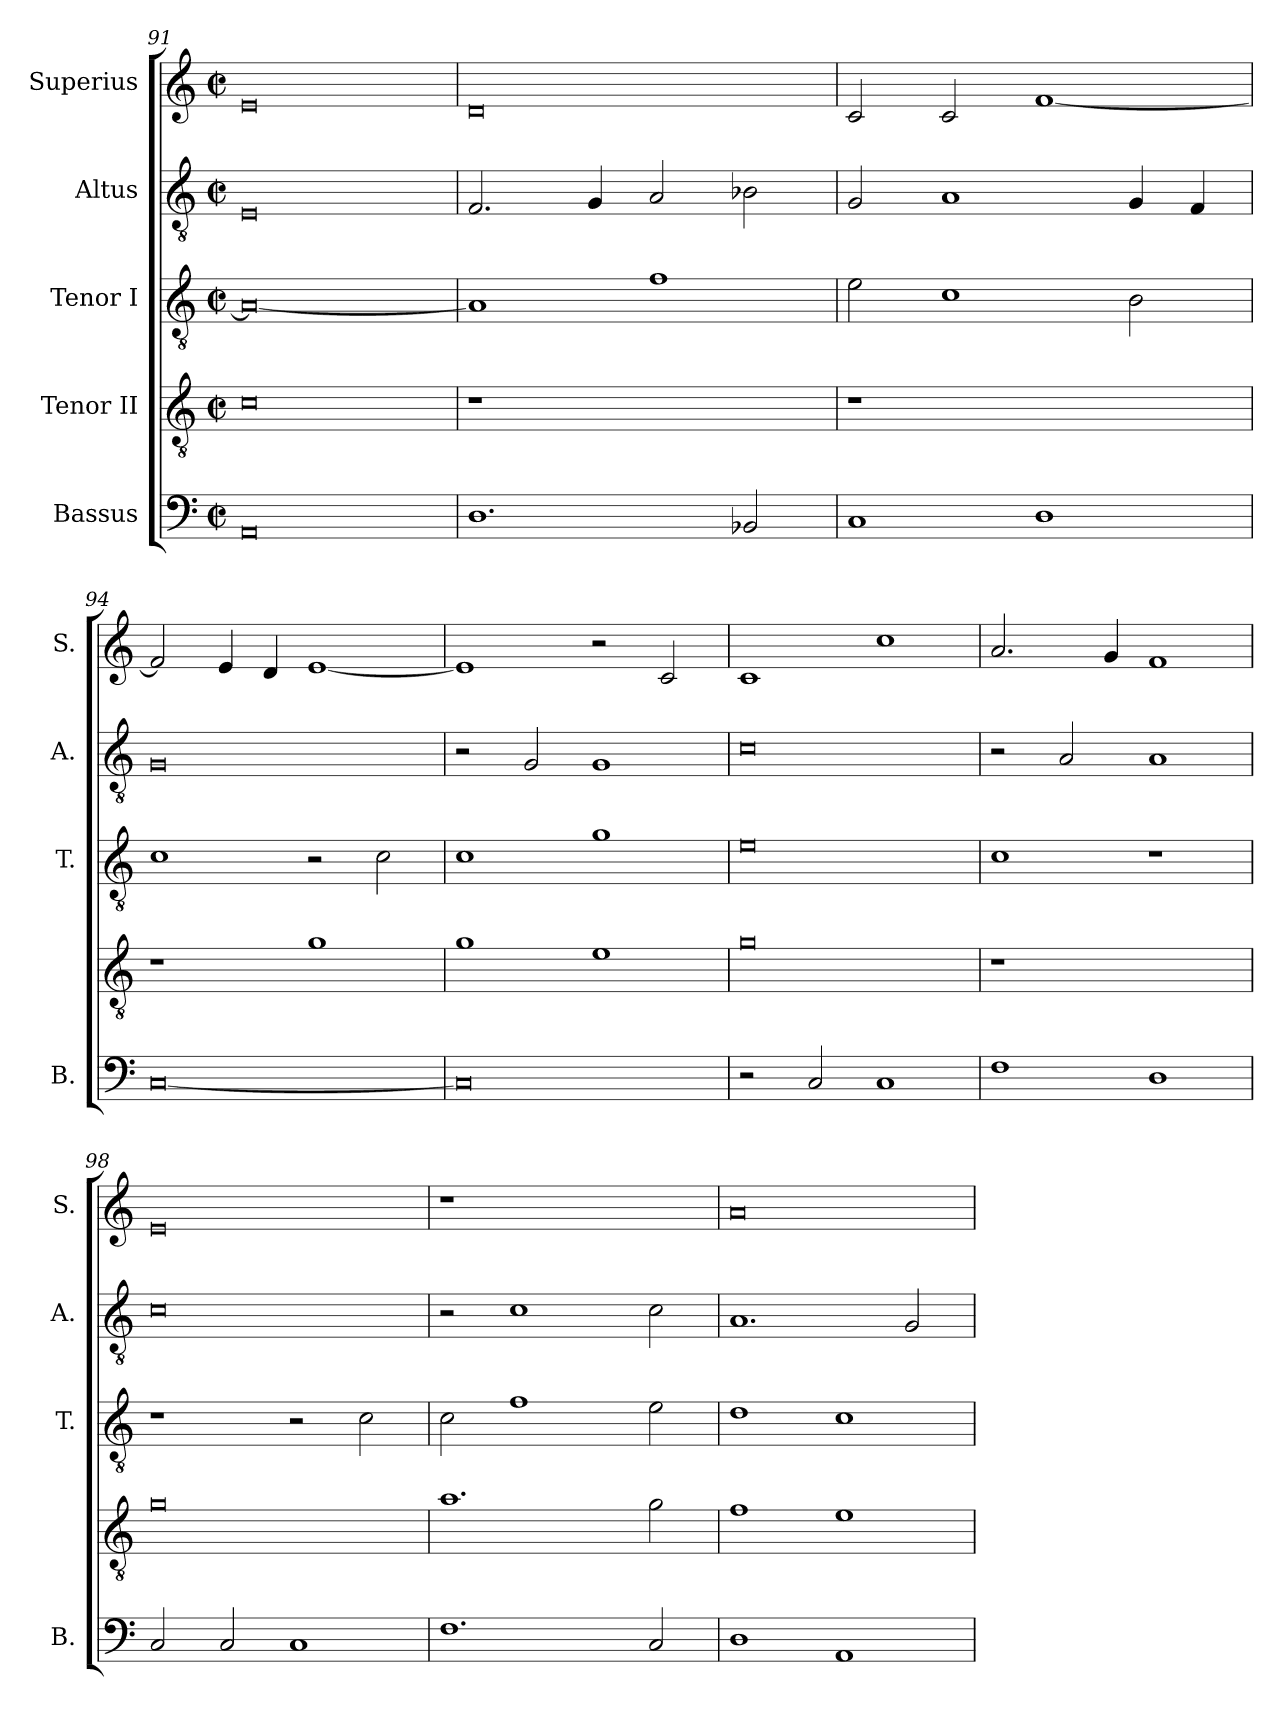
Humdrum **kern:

**kern	**kern	**kern	**kern	**kern
*part5	*part4	*part3	*part2	*part1
*staff5	*staff4	*staff3	*staff2	*staff1
*I"Bassus	*I"Tenor II	*I"Tenor I	*I"Altus	*I"Superius
*I'B.	*	*I'T.	*I'A.	*I'S.
*clefF4	*clefGv2	*clefGv2	*clefGv2	*clefG2
*	*ITrd7c12	*ITrd7c12	*ITrd7c12	*
*k[]	*k[]	*k[]	*k[]	*k[]
*C:	*C:	*C:	*C:	*C:
*M2/2	*M2/2	*M2/2	*M2/2	*M2/2
*met(c|)	*met(c|)	*met(c|)	*met(c|)	*met(c|)
=91	=91	=91	=91	=91
0AAi	0Ci	0AAi_<	0EEi	0ei
!!LO:PB:g=z
=92	=92	=92	=92	=92
!	!LO:N:vis=1	!	!	!
1.Di	1r	1AAi]	2.FFi/	0di
.	.	.	4GGi/	.
.	1ryy	1Fi	2AAi/	.
2BB-Xi/	.	.	2BB-Xi\	.
=93	=93	=93	=93	=93
!	!LO:N:vis=1	!	!	!
1Ci	1r	2Ei\	2GGi/	2ci/
.	.	1Ci	1AAi	2ci/
1Di	1ryy	.	.	[<1fi
.	.	2BBi\	4GGi/	.
.	.	.	4FFi/	.
=94	=94	=94	=94	=94
[<0Ci	1r	1Ci	0GGi	2fi/]
.	.	.	.	4ei/
.	.	.	.	4di/
.	1Gi	2r	.	[<1ei
.	.	2Ci\	.	.
=95	=95	=95	=95	=95
0Ci]	1Gi	1Ci	2r	1ei]
.	.	.	2GGi/	.
.	1Ei	1Gi	1GGi	2r
.	.	.	.	2ci/
=96	=96	=96	=96	=96
2r	0Gi	0Ei	0Ci	1ci
2Ci/	.	.	.	.
1Ci	.	.	.	1cci
!!LO:LB:g=z
=97	=97	=97	=97	=97
!	!LO:N:vis=1	!	!	!
1Fi	1r	1Ci	2r	2.ai/
.	.	.	2AAi/	.
.	.	.	.	4gi/
1Di	1ryy	1r	1AAi	1fi
=98	=98	=98	=98	=98
2Ci/	0Gi	1r	0Ci	0ei
2Ci/	.	.	.	.
1Ci	.	2r	.	.
.	.	2Ci\	.	.
=99	=99	=99	=99	=99
!	!	!	!	!LO:N:vis=1
1.Fi	1.Ai	2Ci\	2r	1r
.	.	1Fi	1Ci	.
.	.	.	.	1ryy
2Ci/	2Gi\	2Ei\	2Ci\	.
=100	=100	=100	=100	=100
1Di	1Fi	1Di	1.AAi	0ai
1AAi	1Ei	1Ci	.	.
.	.	.	2GGi/	.
=	=	=	=	=
*-	*-	*-	*-	*-
